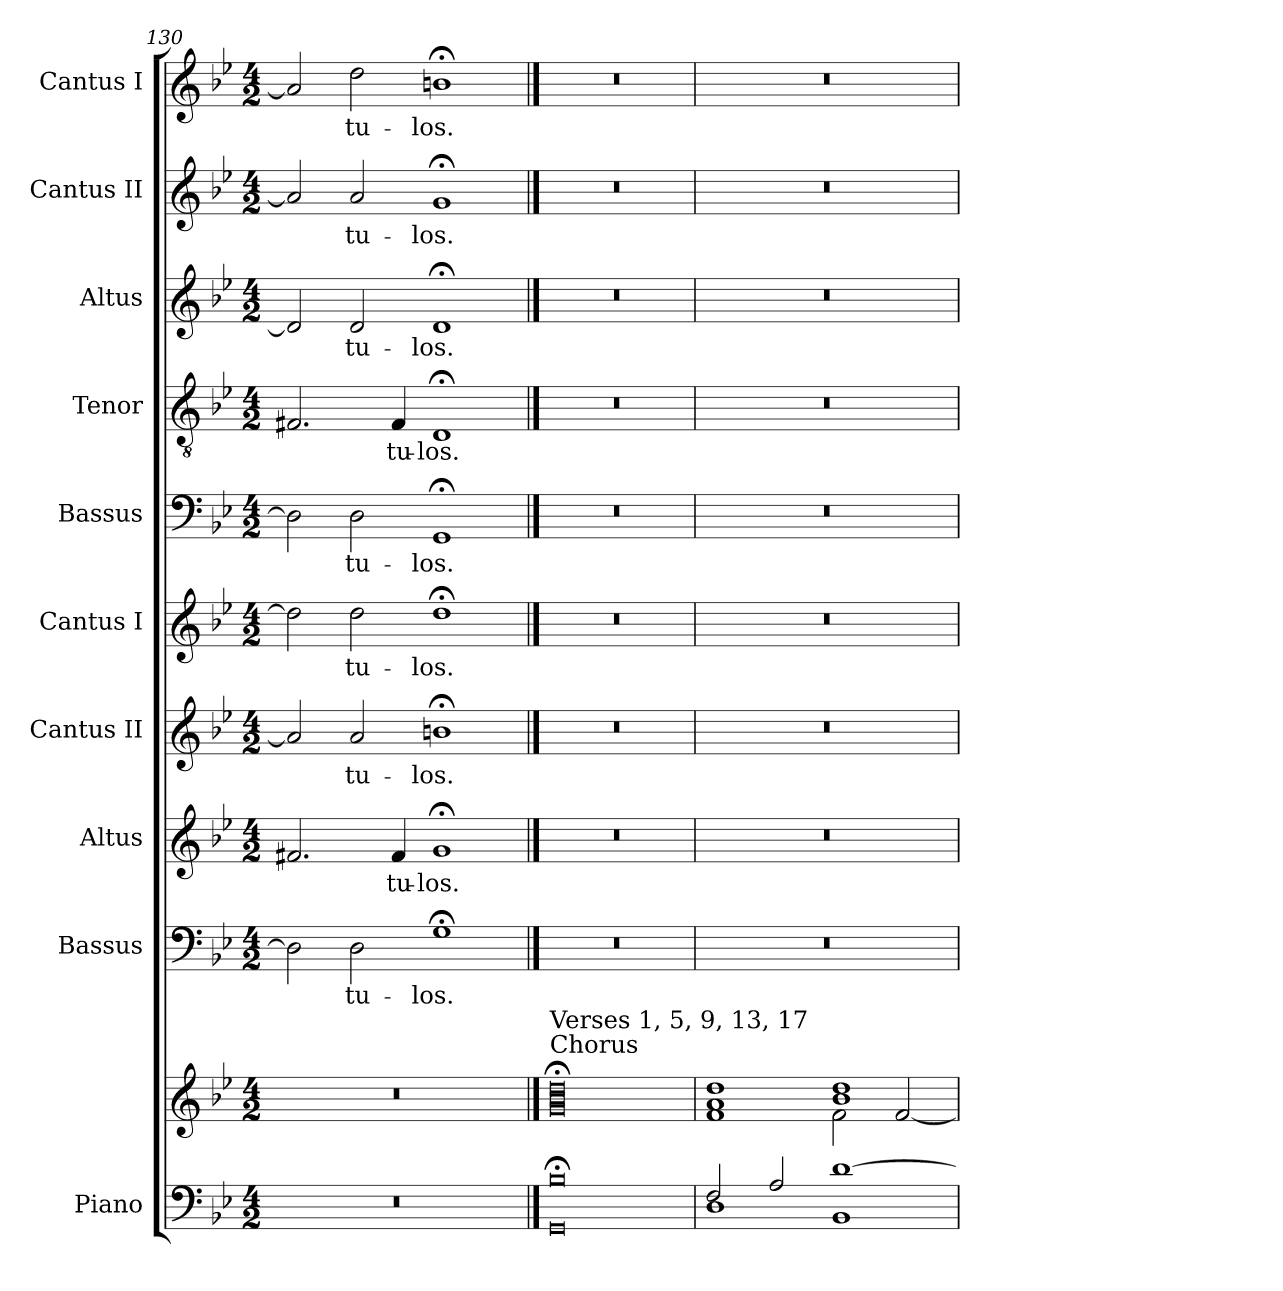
**kern	**kern	**kern	**text	**kern	**text	**kern	**text	**kern	**text	**kern	**text	**kern	**text	**kern	**text	**kern	**text	**kern	**text
*part10	*part10	*part9	*part9	*part8	*part8	*part7	*part7	*part6	*part6	*part5	*part5	*part4	*part4	*part3	*part3	*part2	*part2	*part1	*part1
*staff11	*staff10	*staff9	*staff9	*staff8	*staff8	*staff7	*staff7	*staff6	*staff6	*staff5	*staff5	*staff4	*staff4	*staff3	*staff3	*staff2	*staff2	*staff1	*staff1
*I"Piano	*	*I"Bassus	*	*I"Altus	*	*I"Cantus II	*	*I"Cantus I	*	*I"Bassus	*	*I"Tenor	*	*I"Altus	*	*I"Cantus II	*	*I"Cantus I	*
*I'Pno	*	*I'B.	*	*I'A.	*	*I'C.2	*	*I'C.1	*	*I'B.	*	*I'T.	*	*I'A.	*	*I'C.2	*	*I'C.1	*
*clefF4	*clefG2	*clefF4	*	*clefG2	*	*clefG2	*	*clefG2	*	*clefF4	*	*clefGv2	*	*clefG2	*	*clefG2	*	*clefG2	*
*	*	*	*	*	*	*	*	*	*	*	*	*ITrd7c12	*	*	*	*	*	*	*
*k[b-e-]	*k[b-e-]	*k[b-e-]	*	*k[b-e-]	*	*k[b-e-]	*	*k[b-e-]	*	*k[b-e-]	*	*k[b-e-]	*	*k[b-e-]	*	*k[b-e-]	*	*k[b-e-]	*
*B-:	*B-:	*B-:	*	*B-:	*	*B-:	*	*B-:	*	*B-:	*	*B-:	*	*B-:	*	*B-:	*	*B-:	*
*M4/2	*M4/2	*M4/2	*	*M4/2	*	*M4/2	*	*M4/2	*	*M4/2	*	*M4/2	*	*M4/2	*	*M4/2	*	*M4/2	*
=130	=130	=130	=130	=130	=130	=130	=130	=130	=130	=130	=130	=130	=130	=130	=130	=130	=130	=130	=130
!LO:N:vis=1	!LO:N:vis=1	!	!	!	!	!	!	!	!	!	!	!	!	!	!	!	!	!	!
0r	0r	2Di\]	.	2.f#Xi/	.	2ai/]	.	2ddi\]	.	2Di\]	.	2.FF#Xi/	.	2di/]	.	2ai/]	.	2ai/]	.
!	!	!	!LO:LY:b:color=#000000	!	!	!	!	!	!	!	!	!	!	!	!	!	!	!	!
!	!	!	!	!	!	!	!LO:LY:b:color=#000000	!	!	!	!	!	!	!	!	!	!	!	!
!	!	!	!	!	!	!	!	!	!LO:LY:b:color=#000000	!	!	!	!	!	!	!	!	!	!
!	!	!	!	!	!	!	!	!	!	!	!LO:LY:b:color=#000000	!	!	!	!	!	!	!	!
!	!	!	!	!	!	!	!	!	!	!	!	!	!	!	!LO:LY:b:color=#000000	!	!	!	!
!	!	!	!	!	!	!	!	!	!	!	!	!	!	!	!	!	!LO:LY:b:color=#000000	!	!
!	!	!	!	!	!	!	!	!	!	!	!	!	!	!	!	!	!	!	!LO:LY:b:color=#000000
.	.	2Di\	-tu-	.	.	2ai/	-tu-	2ddi\	-tu-	2Di\	-tu-	.	.	2di/	-tu-	2ai/	-tu-	2ddi\	-tu-
!	!	!	!	!	!LO:LY:b:color=#000000	!	!	!	!	!	!	!	!	!	!	!	!	!	!
!	!	!	!	!	!	!	!	!	!	!	!	!	!LO:LY:b:color=#000000	!	!	!	!	!	!
.	.	.	.	4f#i/	-tu-	.	.	.	.	.	.	4FF#i/	-tu-	.	.	.	.	.	.
!	!	!	!LO:LY:b:color=#000000	!	!	!	!	!	!	!	!	!	!	!	!	!	!	!	!
!	!	!	!	!	!LO:LY:b:color=#000000	!	!	!	!	!	!	!	!	!	!	!	!	!	!
!	!	!	!	!	!	!	!LO:LY:b:color=#000000	!	!	!	!	!	!	!	!	!	!	!	!
!	!	!	!	!	!	!	!	!	!LO:LY:b:color=#000000	!	!	!	!	!	!	!	!	!	!
!	!	!	!	!	!	!	!	!	!	!	!LO:LY:b:color=#000000	!	!	!	!	!	!	!	!
!	!	!	!	!	!	!	!	!	!	!	!	!	!LO:LY:b:color=#000000	!	!	!	!	!	!
!	!	!	!	!	!	!	!	!	!	!	!	!	!	!	!LO:LY:b:color=#000000	!	!	!	!
!	!	!	!	!	!	!	!	!	!	!	!	!	!	!	!	!	!LO:LY:b:color=#000000	!	!
!	!	!	!	!	!	!	!	!	!	!	!	!	!	!	!	!	!	!	!LO:LY:b:color=#000000
.	.	1G;i	-los.	1g;i	-los.	1bn;i	-los.	1dd;i	-los.	1GG;i	-los.	1DD;i	-los.	1d;i	-los.	1g;i	-los.	1bn;i	-los.
!!LO:PB:g=z
==1	==1	==1	==1	==1	==1	==1	==1	==1	==1	==1	==1	==1	==1	==1	==1	==1	==1	==1	==1
!	!LO:TX:a:t=Chorus	!	!	!	!	!	!	!	!	!	!	!	!	!	!	!	!	!	!
!	!LO:TX:t=Verses 1, 5, 9, 13, 17	!	!	!	!	!	!	!	!	!	!	!	!	!	!	!	!	!	!
!	!	!LO:N:vis=1	!	!LO:N:vis=1	!	!LO:N:vis=1	!	!LO:N:vis=1	!	!LO:N:vis=1	!	!LO:N:vis=1	!	!LO:N:vis=1	!	!LO:N:vis=1	!	!LO:N:vis=1	!
0GGi; 0B-i;	0gi; 0b-i; 0ddi;	0r	.	0r	.	0r	.	0r	.	0r	.	0r	.	0r	.	0r	.	0r	.
=2	=2	=2	=2	=2	=2	=2	=2	=2	=2	=2	=2	=2	=2	=2	=2	=2	=2	=2	=2
*^	*^	*	*	*	*	*	*	*	*	*	*	*	*	*	*	*	*	*	*
!	!	!	!	!LO:N:vis=1	!	!LO:N:vis=1	!	!LO:N:vis=1	!	!LO:N:vis=1	!	!LO:N:vis=1	!	!LO:N:vis=1	!	!LO:N:vis=1	!	!LO:N:vis=1	!	!LO:N:vis=1	!
2Fi/	1Di	1ai 1ddi	1fi	0r	.	0r	.	0r	.	0r	.	0r	.	0r	.	0r	.	0r	.	0r	.
2Ai/	.	.	.	.	.	.	.	.	.	.	.	.	.	.	.	.	.	.	.	.	.
[1di	1BB-i	1b-i 1ddi	2fi\	.	.	.	.	.	.	.	.	.	.	.	.	.	.	.	.	.	.
.	.	.	[2fi/	.	.	.	.	.	.	.	.	.	.	.	.	.	.	.	.	.	.
*v	*v	*	*	*	*	*	*	*	*	*	*	*	*	*	*	*	*	*	*	*	*
*	*v	*v	*	*	*	*	*	*	*	*	*	*	*	*	*	*	*	*	*	*
=	=	=	=	=	=	=	=	=	=	=	=	=	=	=	=	=	=	=	=
*-	*-	*-	*-	*-	*-	*-	*-	*-	*-	*-	*-	*-	*-	*-	*-	*-	*-	*-	*-
